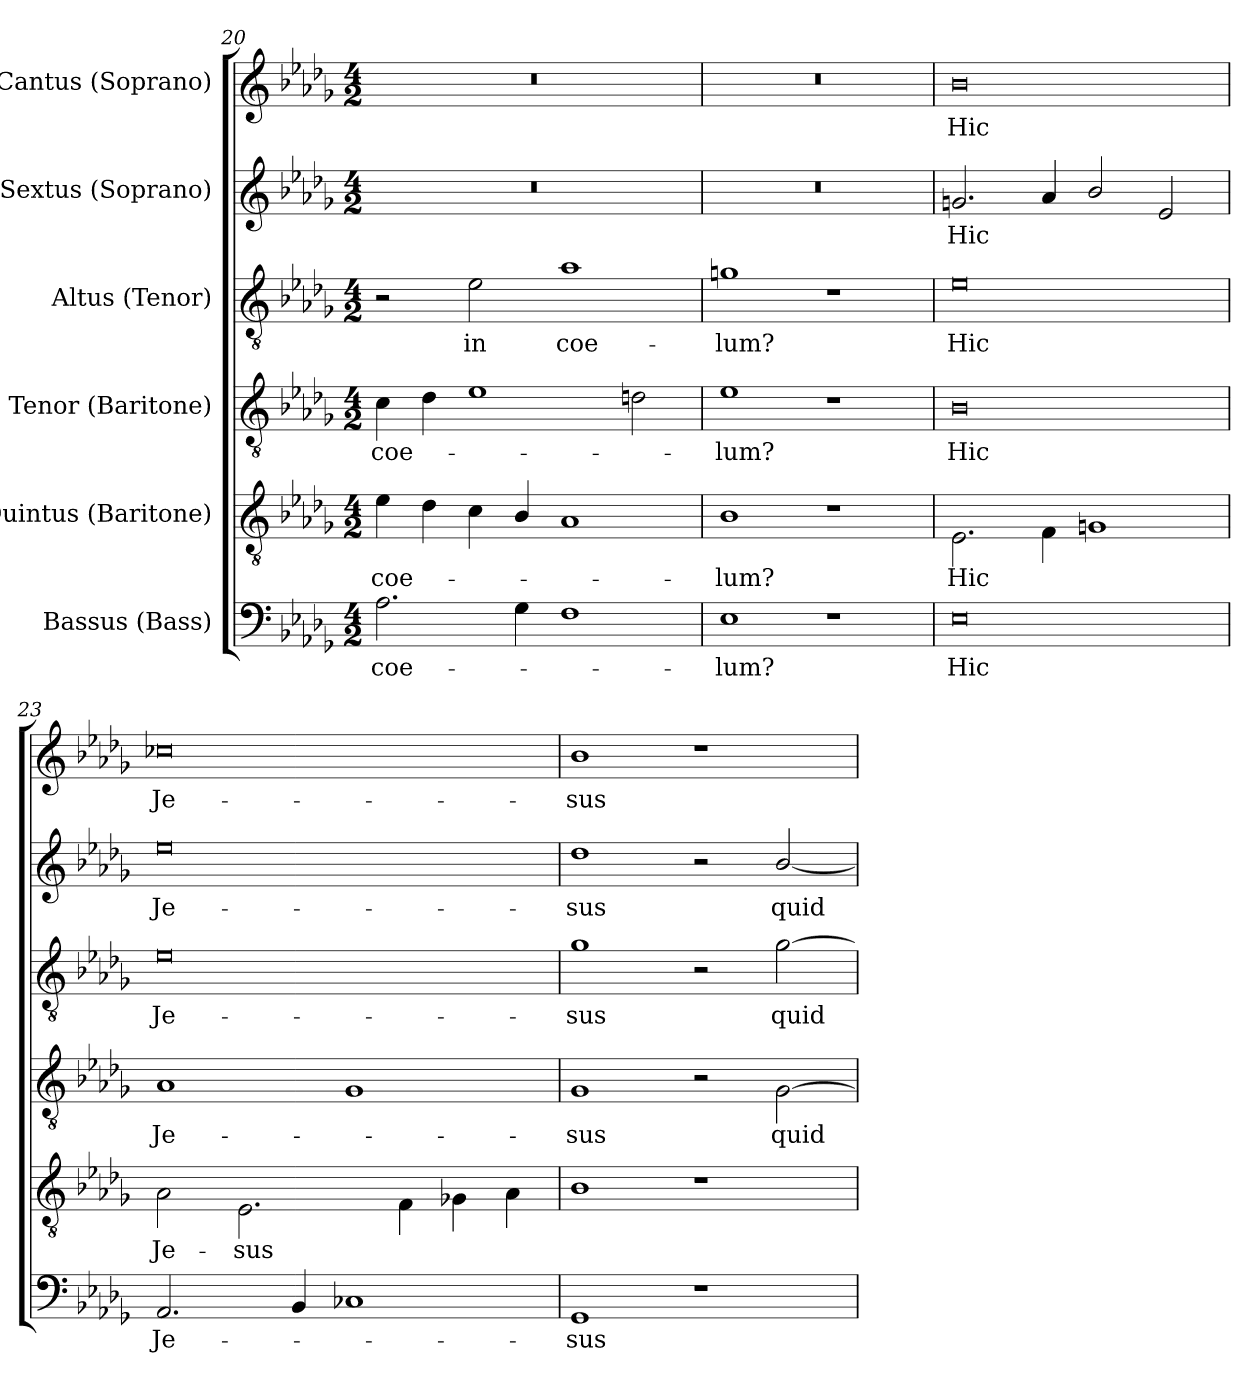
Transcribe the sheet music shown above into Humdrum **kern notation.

**kern	**text	**kern	**text	**kern	**text	**kern	**text	**kern	**text	**kern	**text
*part6	*part6	*part5	*part5	*part4	*part4	*part3	*part3	*part2	*part2	*part1	*part1
*staff6	*staff6	*staff5	*staff5	*staff4	*staff4	*staff3	*staff3	*staff2	*staff2	*staff1	*staff1
*I"Bassus (Bass)	*	*I"Quintus (Baritone)	*	*I"Tenor (Baritone)	*	*I"Altus (Tenor)	*	*I"Sextus (Soprano)	*	*I"Cantus (Soprano)	*
!!LO:PB:g=z
*clefF4	*	*clefGv2	*	*clefGv2	*	*clefGv2	*	*clefG2	*	*clefG2	*
*	*	*ITrd7c12	*	*ITrd7c12	*	*ITrd7c12	*	*	*	*	*
*k[b-e-a-d-g-]	*	*k[b-e-a-d-g-]	*	*k[b-e-a-d-g-]	*	*k[b-e-a-d-g-]	*	*k[b-e-a-d-g-]	*	*k[b-e-a-d-g-]	*
*D-:	*	*D-:	*	*D-:	*	*D-:	*	*D-:	*	*D-:	*
*M4/2	*	*M4/2	*	*M4/2	*	*M4/2	*	*M4/2	*	*M4/2	*
=20	=20	=20	=20	=20	=20	=20	=20	=20	=20	=20	=20
!	!LO:LY:b:color=#000000	!	!	!	!	!	!	!	!	!	!
!	!	!	!LO:LY:b:color=#000000	!	!	!	!	!	!	!	!
!	!	!	!	!	!LO:LY:b:color=#000000	!	!	!LO:N:vis=1	!	!LO:N:vis=1	!
2.A-i\	coe-	4E-i\	coe-	4Ci\	coe-	2r	.	0r	.	0r	.
.	.	4D-i\	.	4D-i\	.	.	.	.	.	.	.
!	!	!	!	!	!	!	!LO:LY:b:color=#000000	!	!	!	!
.	.	4Ci\	.	1E-i	.	2E-i\	in	.	.	.	.
4G-i\	.	4BB-i/	.	.	.	.	.	.	.	.	.
!	!	!	!	!	!	!	!LO:LY:b:color=#000000	!	!	!	!
1Fi	.	1AA-i	.	.	.	1A-i	coe-	.	.	.	.
.	.	.	.	2Dni\	.	.	.	.	.	.	.
=21	=21	=21	=21	=21	=21	=21	=21	=21	=21	=21	=21
!	!LO:LY:b:color=#000000	!	!	!	!	!	!	!	!	!	!
!	!	!	!LO:LY:b:color=#000000	!	!	!	!	!	!	!	!
!	!	!	!	!	!LO:LY:b:color=#000000	!	!	!	!	!	!
!	!	!	!	!	!	!	!LO:LY:b:color=#000000	!LO:N:vis=1	!	!LO:N:vis=1	!
1E-i	-lum?	1BB-i	-lum?	1E-i	-lum?	1Gni	-lum?	0r	.	0r	.
1r	.	1r	.	1r	.	1r	.	.	.	.	.
=22	=22	=22	=22	=22	=22	=22	=22	=22	=22	=22	=22
!	!LO:LY:b:color=#000000	!	!	!	!	!	!	!	!	!	!
!	!	!	!LO:LY:b:color=#000000	!	!	!	!	!	!	!	!
!	!	!	!	!	!LO:LY:b:color=#000000	!	!	!	!	!	!
!	!	!	!	!	!	!	!LO:LY:b:color=#000000	!	!	!	!
!	!	!	!	!	!	!	!	!	!LO:LY:b:color=#000000	!	!
!	!	!	!	!	!	!	!	!	!	!	!LO:LY:b:color=#000000
0E-i	Hic	2.EE-i\	Hic	0BB-i	Hic	0E-i	Hic	2.gni/	Hic	0b-i	Hic
.	.	4FFi\	.	.	.	.	.	4a-i/	.	.	.
.	.	1GGni	.	.	.	.	.	2b-i/	.	.	.
.	.	.	.	.	.	.	.	2e-i/	.	.	.
=23	=23	=23	=23	=23	=23	=23	=23	=23	=23	=23	=23
!	!LO:LY:b:color=#000000	!	!	!	!	!	!	!	!	!	!
!	!	!	!LO:LY:b:color=#000000	!	!	!	!	!	!	!	!
!	!	!	!	!	!LO:LY:b:color=#000000	!	!	!	!	!	!
!	!	!	!	!	!	!	!LO:LY:b:color=#000000	!	!	!	!
!	!	!	!	!	!	!	!	!	!LO:LY:b:color=#000000	!	!
!	!	!	!	!	!	!	!	!	!	!	!LO:LY:b:color=#000000
2.AA-i/	Je-	2AA-i\	Je-	1AA-i	Je-	0E-i	Je-	0ee-i	Je-	0cc-Xi	Je-
!	!	!	!LO:LY:b:color=#000000	!	!	!	!	!	!	!	!
.	.	2.EE-i\	-sus	.	.	.	.	.	.	.	.
4BB-i/	.	.	.	.	.	.	.	.	.	.	.
1C-Xi	.	.	.	1GG-i	.	.	.	.	.	.	.
.	.	4FFi\	.	.	.	.	.	.	.	.	.
.	.	4GG-Xi\	.	.	.	.	.	.	.	.	.
.	.	4AA-i\	.	.	.	.	.	.	.	.	.
=24	=24	=24	=24	=24	=24	=24	=24	=24	=24	=24	=24
!	!LO:LY:b:color=#000000	!	!	!	!	!	!	!	!	!	!
!	!	!	!	!	!LO:LY:b:color=#000000	!	!	!	!	!	!
!	!	!	!	!	!	!	!LO:LY:b:color=#000000	!	!	!	!
!	!	!	!	!	!	!	!	!	!LO:LY:b:color=#000000	!	!
!	!	!	!	!	!	!	!	!	!	!	!LO:LY:b:color=#000000
1GG-i	-sus	1BB-i	.	1GG-i	-sus	1G-i	-sus	1dd-i	-sus	1b-i	-sus
1r	.	1r	.	2r	.	2r	.	2r	.	1r	.
!	!	!	!	!	!LO:LY:b:color=#000000	!	!	!	!	!	!
!	!	!	!	!	!	!	!LO:LY:b:color=#000000	!	!	!	!
!	!	!	!	!	!	!	!	!	!LO:LY:b:color=#000000	!	!
.	.	.	.	[2GG-i\	quid	[2G-i\	quid	[2b-i/	quid	.	.
=	=	=	=	=	=	=	=	=	=	=	=
*-	*-	*-	*-	*-	*-	*-	*-	*-	*-	*-	*-
